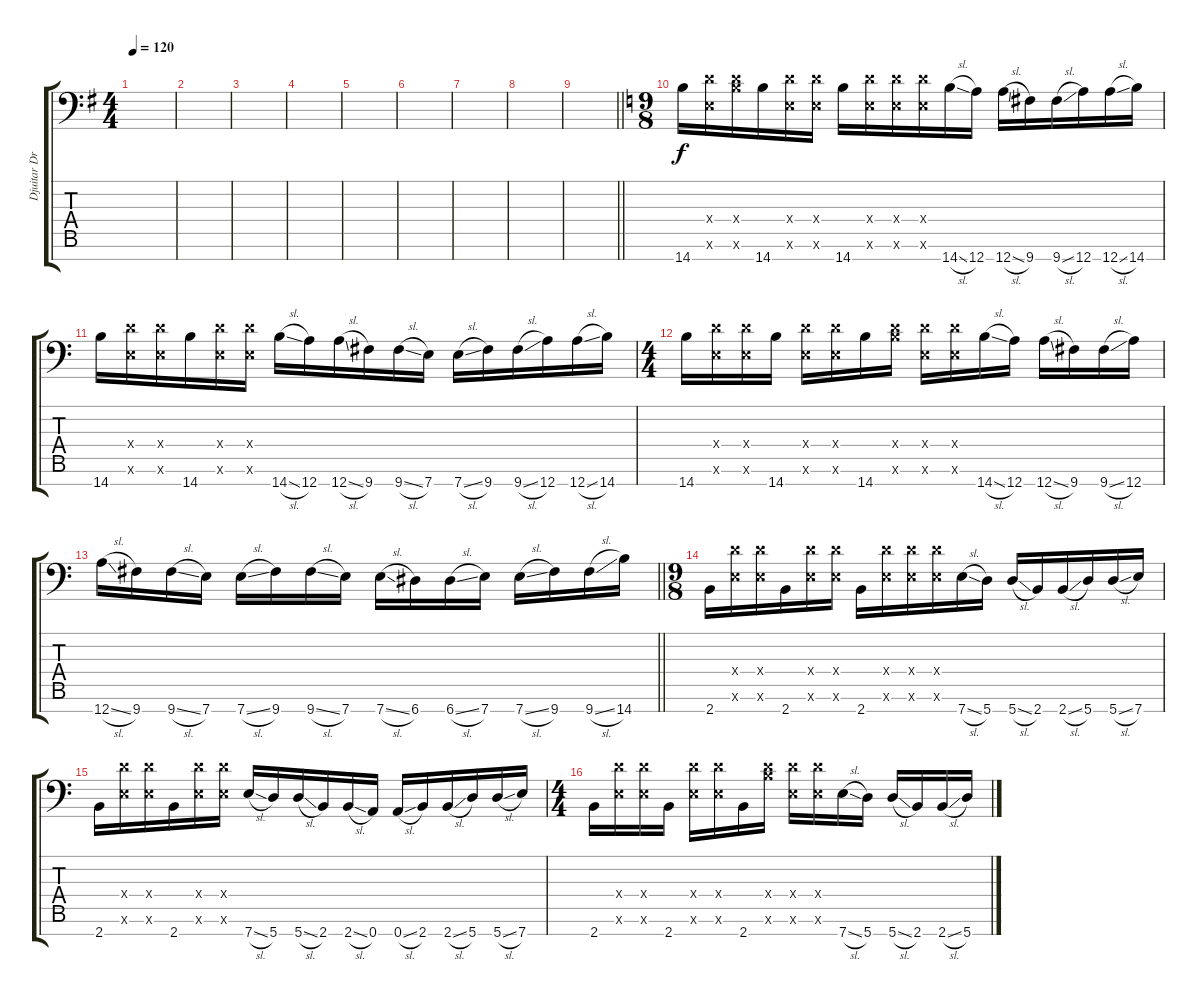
\track ("Djuitar Dropped A" "Djuitar Dr") {instrument distortionguitar}
\staff {score tabs}
\tuning (E4 B3 G3 D3 A2 E2 A1) {hide}
\ts (4 4)
\tempo 120
\clef f4
\ks eminor
|
|
|
|
|
|
|
|
\barLineRight lightlight
|
\ts (9 8)
\section ("" "")
\ks c
14.7.16 (0.4{x} 0.6{x}).16 (0.4{x} 7.6{x}).16 14.7.16 (0.4{x} 0.6{x}).16 (0.4{x} 0.6{x}).16 14.7.16 (0.4{x} 0.6{x}).16 (0.4{x} 0.6{x}).16 (0.4{x} 0.6{x}).16 14.7{sl}.16 12.7.16 12.7{sl}.16 9.7.16 9.7{sl}.16 12.7.16 12.7{sl}.16 14.7.16 |
14.7.16 (0.4{x} 0.6{x}).16 (0.4{x} 0.6{x}).16 14.7.16 (0.4{x} 0.6{x}).16 (0.4{x} 0.6{x}).16 14.7{sl}.16 12.7.16 12.7{sl}.16 9.7.16 9.7{sl}.16 7.7.16 7.7{sl}.16 9.7.16 9.7{sl}.16 12.7.16 12.7{sl}.16 14.7.16 |
\ts (4 4)
14.7.16 (0.4{x} 0.6{x}).16 (0.4{x} 0.6{x}).16 14.7.16 (0.4{x} 0.6{x}).16 (0.4{x} 0.6{x}).16 14.7.16 (0.4{x} 7.6{x}).16 (0.4{x} 0.6{x}).16 (0.4{x} 0.6{x}).16 14.7{sl}.16 12.7.16 12.7{sl}.16 9.7.16 9.7{sl}.16 12.7.16 |
\barLineRight lightlight
12.7{sl}.16 9.7.16 9.7{sl}.16 7.7.16 7.7{sl}.16 9.7.16 9.7{sl}.16 7.7.16 7.7{sl}.16 6.7.16 6.7{sl}.16 7.7.16 7.7{sl}.16 9.7.16 9.7{sl}.16 14.7.16 |
\ts (9 8)
2.7.16{balance 8} (0.4{x} 0.6{x}).16 (0.4{x} 0.6{x}).16 2.7.16 (0.4{x} 0.6{x}).16 (0.4{x} 0.6{x}).16 2.7.16 (0.4{x} 0.6{x}).16 (0.4{x} 0.6{x}).16 (0.4{x} 0.6{x}).16 7.7{sl}.16 5.7.16 5.7{sl}.16 2.7.16 2.7{sl}.16 5.7.16 5.7{sl}.16 7.7.16 |
2.7.16 (0.4{x} 0.6{x}).16 (0.4{x} 0.6{x}).16 2.7.16 (0.4{x} 0.6{x}).16 (0.4{x} 0.6{x}).16 7.7{sl}.16 5.7.16 5.7{sl}.16 2.7.16 2.7{sl}.16 0.7.16 0.7{sl}.16 2.7.16 2.7{sl}.16 5.7.16 5.7{sl}.16 7.7.16 |
\ts (4 4)
2.7.16 (0.4{x} 0.6{x}).16 (0.4{x} 0.6{x}).16 2.7.16 (0.4{x} 0.6{x}).16 (0.4{x} 0.6{x}).16 2.7.16 (0.4{x} 7.6{x}).16 (0.4{x} 0.6{x}).16 (0.4{x} 0.6{x}).16 7.7{sl}.16 5.7.16 5.7{sl}.16 2.7.16 2.7{sl}.16 5.7.16
